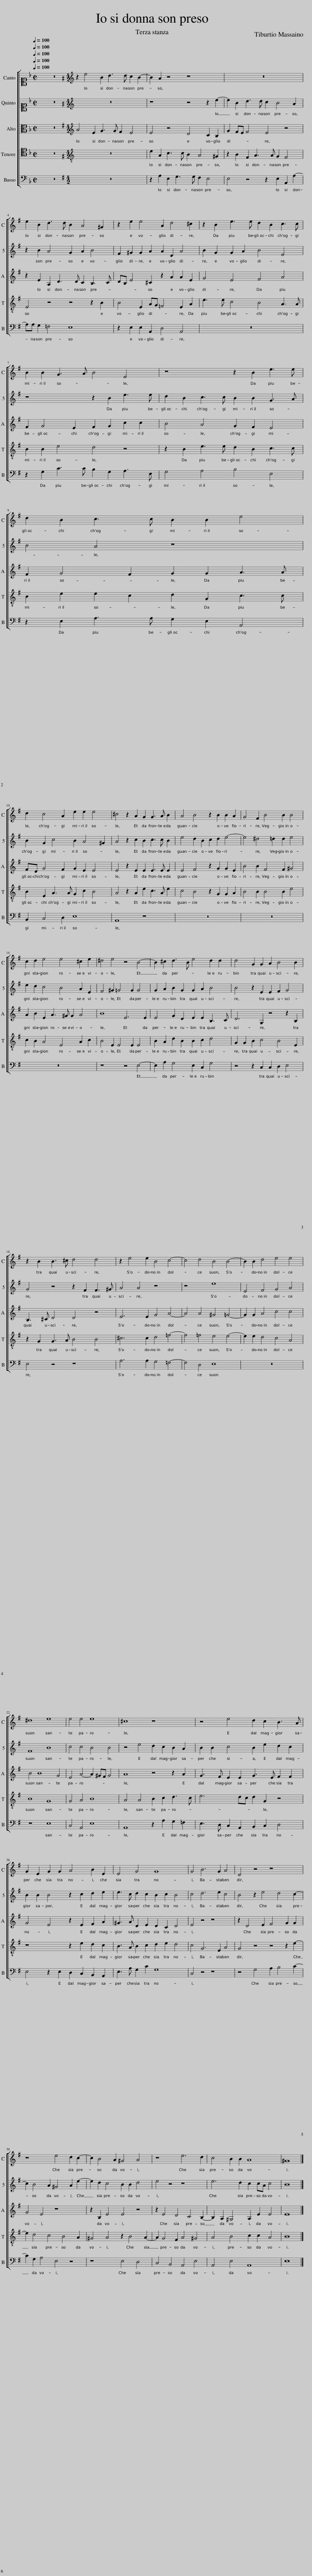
X:1
%%score [ 1 2 3 4 5 ]
L:1/8
Q:1/4=100
M:2/2
I:linebreak $
K:F
V:1 alto1
V:2 alto1
V:3 alto
V:4 tenor
V:5 bass
V:1
 x8 | z16 |[K:G][M:4/2][K:treble] z2 e4 B2 d3 d c2 B2- | B2 A2 z4 z8 | z16 |$ %5
 e2 B2 d3 d B2 A4 ^G2 | z2 e2 e4 A2 d4 ^c2 | z2 B2 e3 e d2 B2 c3 c |$ B2 B2 G3 A B4 E4 | z8 z2 B2 e3 e |$ %10
 d2 B2 c3 c B2 B2 e4 |$ d2 c4 A2 e2 e2 e4 | ^c4 z2 A2 G2 G3 A B2 | A4 B4 z2 B2 B2 A2 | G4 F2 B4 B2 B4 |$ %15
 c2 d2 e4 e4 ^c2 e2 | ^d4 e4 z4 B4- | B2 ^c2 d3 B e4 d2 d2 | d4 G2 G2 A2 B4 B2 |$ z2 B2 B3 ^c d4 d4 | %20
 z2 e4 e2 B4 c4- | c4 d4 B4 B4- | B2 B2 d4 e4 e4 |$ ^d8 e8 | e4 e4 e8 | %25
 ^c8 z8 | z4 e4 d2 c2 B3 A |$ G2 E2 G2 G2 A4 B2 E2 | E4 G4 G8 | G4 B6 G2 A4 | %30
 D4 z4 z8 |$ z8 e4 d2 c2- | c2 B4 A2 ^G4 A4 | z8 e6 d2 | c4 B2 B2 A8 | %35
 ^G16 |] %36
V:2
 x8 | z16 |[K:G][M:4/2][K:treble] z16 | z8 z4 z2 e2- | e2 B2 d3 d c2 B4 A2 |$ %5
 z2 B2 A4 G2 A2 B4 | F2 ^G2 G2 A2 A2 D2 A4 | B2 G2 G2 A2 B4 E4 |$ z8 z2 B2 e3 e | d2 B2 c3 c B2 B2 G3 A |$ %10
 B4 A4 z8 |$ B2 G2 c4 B2 A4 ^G2 | A4 z2 c2 B2 c3 c B2 | e4 d2 B2 c2 d2 e4- | e4 ^d4 =d2 d2 e4 |$ %15
 e2 d2 c4 B4 A2 E2 | F4 ^G2 =G4 G2 G4 | G2 A2 B2 G2 G2 A2 B4 | B4 z2 E2 E2 F2 G4 |$ G4 z4 z2 F2 F3 ^G | %20
 A4 A4 z8 | z8 e8 | E4 F4 G4 A4 |$ F8 B8 | c4 c4 B4 B4 | %25
 z4 e4 d2 c2 B2 A2 | B2 B2 c4 B2 e2 d2 c2 |$ B2 B2 B4 z2 c2 d2 e2 | e3 c d2 c2 B2 c2 B4 | c4 d6 e2 c4 | %30
 B4 z2 e4 d4 c2- |$ c2 B4 A2 ^G4 A2 e2- | e2 d2 c4 B2 B2 d4 | e4 z4 z8 | e6 d2 c2 cA c4 | %35
 B16 |] %36
V:3
 x8 | z16 |[K:G][M:4/2][K:treble] A4 E2 G3 G F2 E4 | E4 z4 D4 C2 B,2 | G2 FE F4 E4 z4 |$ %5
 z2 E2 A,2 D3 D C2 B,3 C | DB, E4 ^C2 z2 A2 A2 E2 | G4 E4 F4 A4 |$ F2 G4 E2 F2 G2 c2 c2 | B4 A4 G2 F2 E4 |$ %10
 F2 G4 F2 G2 G2 A3 A |$ FD G4 F2 G2 E2 E4 | E4 z2 E2 E2 E3 E E2 | E4 F4 z2 G2 G2 E2 | B4 B2 F4 F2 ^G4 |$ %15
 A2 B2 E2 A3 ^G G2 A4 | B8 E6 E2 | E4 G2 D2 E2 E2 B,3 C | D6 G,2 z4 z2 B,2 |$ B,3 ^C D4 D4 z4 | %20
 E6 E2 G4 A4- | A4 A4 ^G4 =G4- | G2 G2 A4 c4 c4 |$ B4 B8 G4 | E4 A4- A2 ^GF G4 | %25
 A8 z4 z2 A2 | G3 F E2 E2 G3 E F2 F2 |$ G4 E4 z2 E2 F2 A2 | ^G3 A D2 E2 D2 C2 D4 | E4 z4 z8 | %30
 z2 D4 E2 F4 G2 G2 |$ G4 E4 z8 | z2 B,2 E4 E4 z4 | z2 E4 D4 C4 B,2- | B,2 A,2 ^G,4 A,2 E2 E4 | %35
 E16 |] %36
V:4
 x8 | z16 |[K:G][M:4/2][K:treble-8] z16 | e2 A2 c3 c B2 A4 ^G2 | z2 B2 F2 A3 A G2 F4 |$ %5
 E4 z4 z4 z2 B2 | B4 E2 AG =F4 E2 A2 | e3 e c4 B4 A3 A |$ B2 B2 e4 d4 z4 | z2 B2 e3 e d2 B2 c3 c |$ %10
 B2 e2 e2 c2 d2 G2 c3 c |$ B2 E2 A3 A G2 c2 B4 | A4 z2 A2 e2 c3 A e2 | c4 B4 z2 G2 G2 A2 | B4 B2 B4 B2 e4 |$ %15
 c2 B2 A4 E4 A2 c2 | B4 E2 E4 E2 E4 | B2 A2 d2 B2 B2 c2 d4 | G2 G2 B2 c4 B4 E2 |$ z2 G2 G3 A B4 B4 | %20
 ^c6 c2 d4 =f4- | f4 =f4 e4 e4- | e2 e2 d4 c4 A4 |$ B8 G8 | G4 A4 B8 | %25
 A4 A4 B2 c2 d3 c | e6 dc d2 G2 z4 |$ z8 z2 e2 d2 c2 | B3 A B2 c2 d2 e2 d4 | c4 G6 E2 A4 | %30
 G4 z4 z4 z2 e2- |$ e2 d4 c4 B4 A2 | ^G4 A4 z2 B4 A2- | A2 G4 F2 A4 ^G4 | A4 B4 c2 c2 A4 | %35
 B16 |] %36
V:5
 x8 | z16 |[K:G][M:4/2] z16 | z2 A,2 E,2 G,3 G, F,2 E,4 | E,4 z4 z2 E,2 A,,2 A,2- |$ %5
 A,A, G,2 =F,4 E,8 | z2 E,2 E,2 A,,2 D,4 A,,4 | z16 |$ z2 G,2 C3 C B,2 G,2 A,3 E, | G,4 A,4 B,4 E,4 |$ %10
 z2 E,2 A,3 A, G,2 E,2 A,,4 |$ B,,2 C,4 D,2 E,8 | A,,8 z8 | z16 | z16 |$ %15
 z16 | z8 z4 E,4- | E,2 A,2 G,4 E,2 C,2 G,4 | z4 z2 C,2 C,2 D,2 E,4 |$ E,4 z4 z8 | %20
 A,6 A,2 G,4 =F,4- | F,4 D,4 E,8 | z16 |$ z8 E,8 | C,4 A,,4 E,8 | %25
 A,,8 z2 A,2 G,2 =F,2 | E,3 D, C,2 A,,2 B,,2 C,2 D,4 |$ E,4 z2 E,2 D,2 C,2 B,,2 A,,2 | E,3 A, G,2 C2 G,8 | C,4 z4 z8 | %30
 z4 G,4 A,2 B,4 C2- |$ C2 G,2 A,4 E,4 z4 | z8 E,4 D,4 | C,4 B,,4 A,,4 E,4 | A,,4 E,4 A,,8 | %35
 E,16 |] %36
